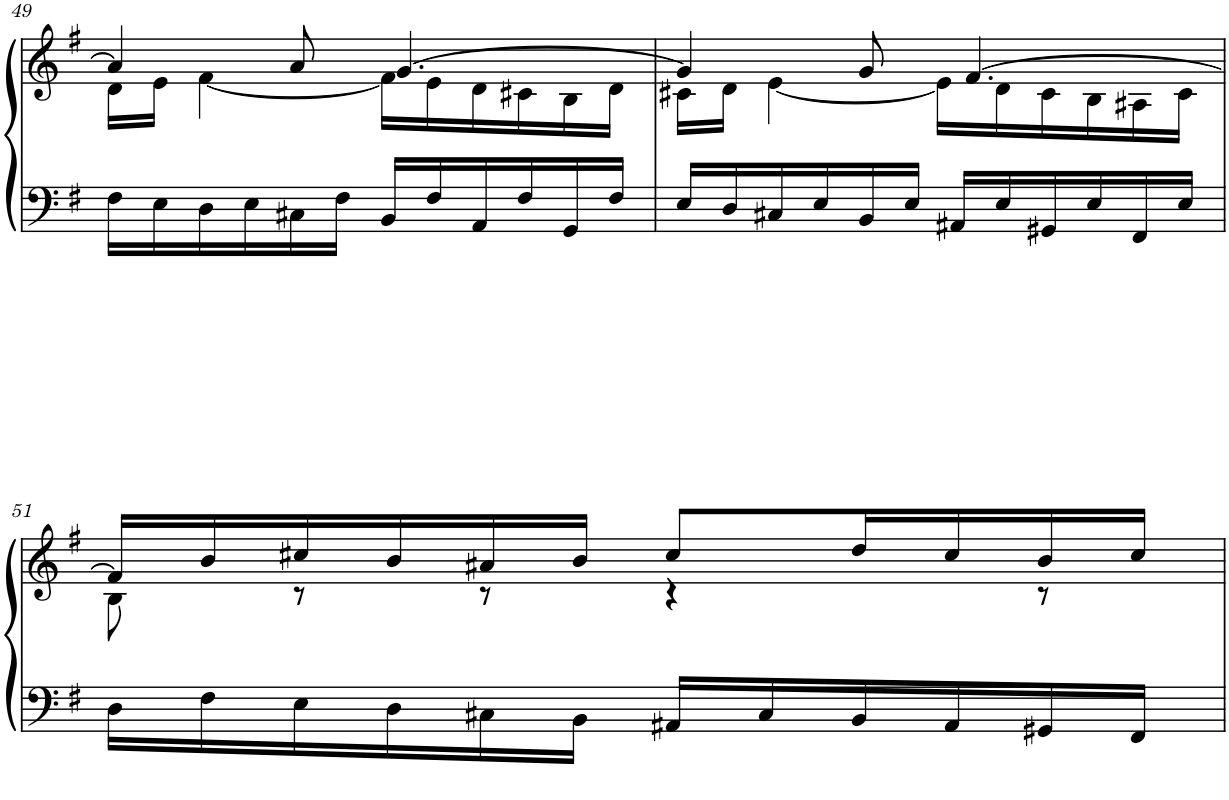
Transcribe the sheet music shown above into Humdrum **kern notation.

**kern	**kern
*part1	*part1
*staff2	*staff1
*I"Piano	*
*I'Pno	*
!!LO:PB:g=z
*clefF4	*clefG2
*k[f#]	*k[f#]
*M6/8	*M6/8
=49	=49
*	*^
16F#\LL	4a/]	16d\LL
16E\	.	16e\JJ
16D\	.	[4f#\
16E\	.	.
16C#X\	8a/	.
16F#\JJ	.	.
16BB/LL	[4.g/	16f#\LL]
16F#/	.	16e\
16AA/	.	16d\
16F#/	.	16c#X\
16GG/	.	16B\
16F#/JJ	.	16d\JJ
=50	=50	=50
16E/LL	4g/]	16c#X\LL
16D/	.	16d\JJ
16C#X/	.	[4e\
16E/	.	.
16BB/	8g/	.
16E/JJ	.	.
16AA#X/LL	[4.f#/	16e\LL]
16E/	.	16d\
16GG#X/	.	16c#\
16E/	.	16B\
16FF#/	.	16A#X\
16E/JJ	.	16c#\JJ
!!LO:LB:g=z	!!
=51	=51	=51
16D\LL	16f#/LL]	8B\
16F#\	16b/	.
16E\	16cc#X/	8r
16D\	16b/	.
16C#X\	16a#X/	8r
16BB\JJ	16b/JJ	.
16AA#X/LL	8cc#/L	4r
16C#/	.	.
16BB/	16dd/L	.
16AA#/	16cc#/	.
16GG#X/	16b/	8r
16FF#/JJ	16cc#/JJ	.
*	*v	*v
=	=
*-	*-
